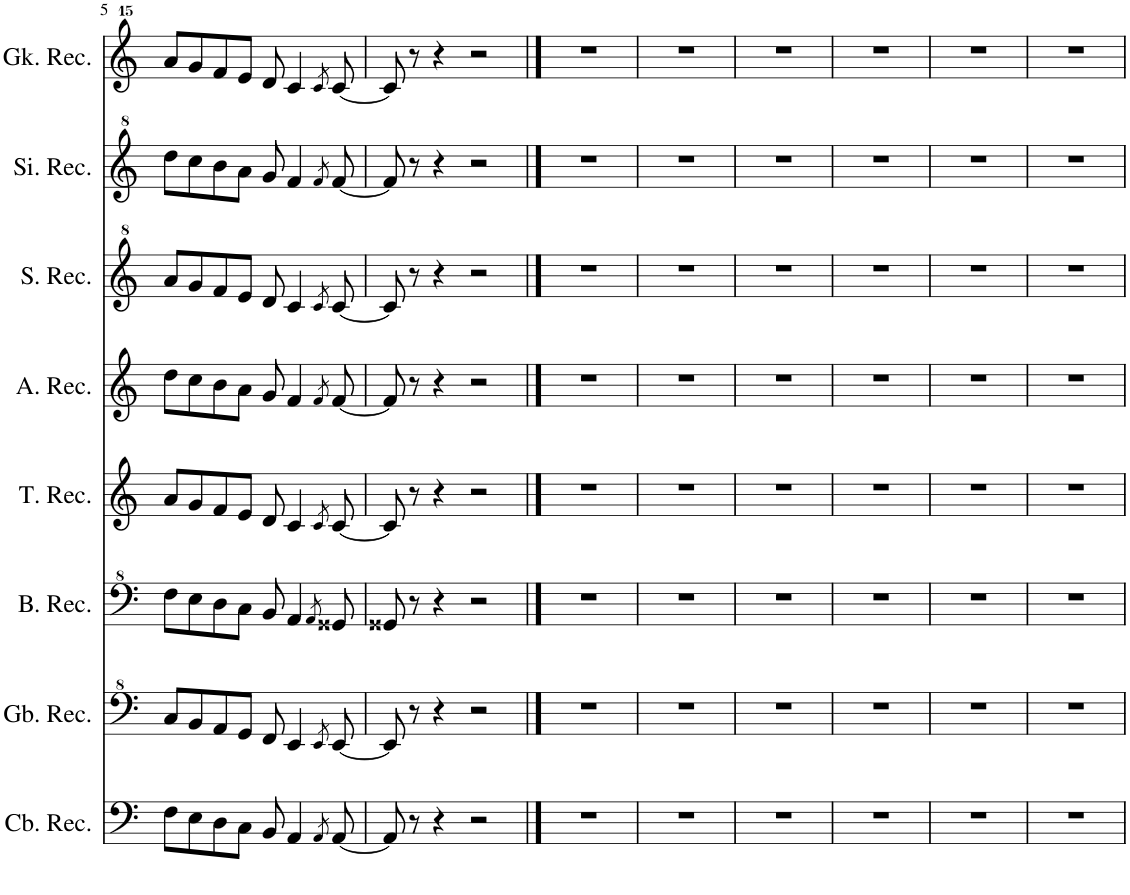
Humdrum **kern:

**kern	**kern	**kern	**kern	**kern	**kern	**kern	**kern
*part8	*part7	*part6	*part5	*part4	*part3	*part2	*part1
*staff8	*staff7	*staff6	*staff5	*staff4	*staff3	*staff2	*staff1
*I"Contrabass Recorder	*I"Greatbass Recorder	*I"Bass Recorder	*I"Tenor Recorder	*I"Alto Recorder	*I"Soprano Recorder	*I"Sopranino Recorder	*I"Garklein Recorder
*I'Cb. Rec.	*I'Gb. Rec.	*I'B. Rec.	*I'T. Rec.	*I'A. Rec.	*I'S. Rec.	*I'Si. Rec.	*I'Gk. Rec.
!!LO:PB:g=z
*clefF4	*clefF^4	*clefF^4	*clefG2	*clefG2	*clefG^2	*clefG^2	*clefG^^2
*k[]	*k[]	*k[]	*k[]	*k[]	*k[]	*k[]	*k[]
*M4/4	*M4/4	*M4/4	*M4/4	*M4/4	*M4/4	*M4/4	*M4/4
=5	=5	=5	=5	=5	=5	=5	=5
8F\L	8c/L	8f\L	8a/L	8dd\L	8aa/L	8ddd\L	8aaa/L
8E\	8B/	8e\	8g/	8cc\	8gg/	8ccc\	8ggg/
8D\	8A/	8d\	8f/	8b\	8ff/	8bb\	8fff/
8C\J	8G/J	8c\J	8e/J	8a\J	8ee/J	8aa\J	8eee/J
8BB/	8F/	8B/	8d/	8g/	8dd/	8gg/	8ddd/
4AA/	4E/	4A/	4c/	4f/	4cc/	4ff/	4ccc/
8qAA/	8qE/	8qA/	8qc/	8qf/	8qcc/	8qff/	8qccc/
[8AA/	[8E/	8G##X/	[8c/	[8f/	[8cc/	[8ff/	[8ccc/
=6	=6	=6	=6	=6	=6	=6	=6
8AA/]	8E/]	8G##X/	8c/]	8f/]	8cc/]	8ff/]	8ccc/]
8r	8r	8r	8r	8r	8r	8r	8r
4r	4r	4r	4r	4r	4r	4r	4r
2r	2r	2r	2r	2r	2r	2r	2r
==7	==7	==7	==7	==7	==7	==7	==7
1r	1r	1r	1r	1r	1r	1r	1r
=8	=8	=8	=8	=8	=8	=8	=8
1r	1r	1r	1r	1r	1r	1r	1r
=9	=9	=9	=9	=9	=9	=9	=9
1r	1r	1r	1r	1r	1r	1r	1r
=10	=10	=10	=10	=10	=10	=10	=10
1r	1r	1r	1r	1r	1r	1r	1r
=11	=11	=11	=11	=11	=11	=11	=11
1r	1r	1r	1r	1r	1r	1r	1r
=12	=12	=12	=12	=12	=12	=12	=12
1r	1r	1r	1r	1r	1r	1r	1r
=	=	=	=	=	=	=	=
*-	*-	*-	*-	*-	*-	*-	*-
